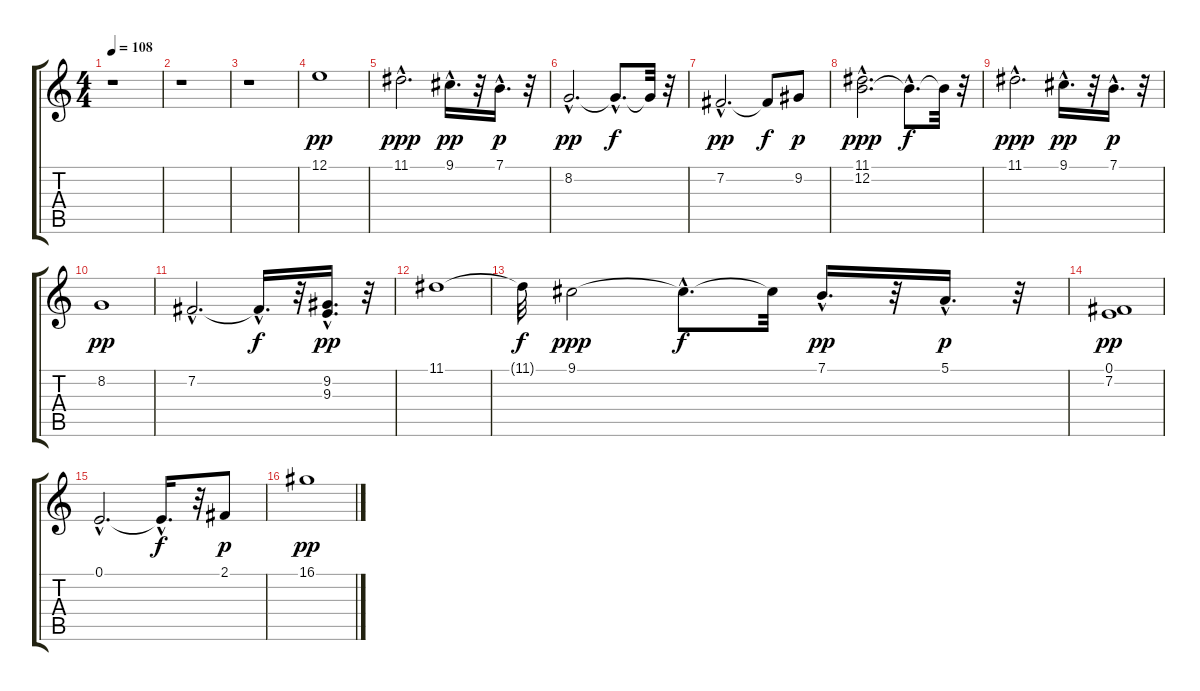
\track "" {instrument stringensemble2}
\staff {score tabs}
\tuning (E4 B3 G3 D3 A2 E2) {hide}
\ts (4 4)
\tempo 108
\clef g2
\ks c
r.1{dy pp} |
r.1 |
r.1 |
12.1.1 |
11.1{hac}.2{d dy ppp} 9.1{hac}.16{d dy pp} r.32 7.1{hac}.16{d dy p} r.32 |
8.2{hac}.2{d dy pp} 8.2{hac t}.8{d dy f} 8.2{t}.32 r.32 |
7.2{hac}.2{d dy pp} 7.2{t}.8{dy f} 9.2.8{dy p} |
(11.1 12.2{hac}).2{d dy ppp} 12.2{hac t}.8{d dy f} 12.2{t}.32 r.32 |
11.1{hac}.2{d dy ppp} 9.1{hac}.16{d dy pp} r.32 7.1{hac}.16{d dy p} r.32 |
8.2.1{dy pp} |
7.2{hac}.2{d} 7.2{hac t}.16{d dy f} r.32 (9.2 9.3{hac}).16{d dy pp} r.32 |
11.1.1 |
11.1{t}.32{dy f} 9.1.2{dy ppp} 9.1{hac t}.8{d dy f} 9.1{t}.32 7.1{hac}.16{d dy pp} r.32 5.1{hac}.16{d dy p} r.32 |
(0.1 7.2).1{dy pp} |
0.1{hac}.2{d} 0.1{hac t}.16{d dy f} r.32 2.1.8{dy p} |
16.1.1{dy pp}
